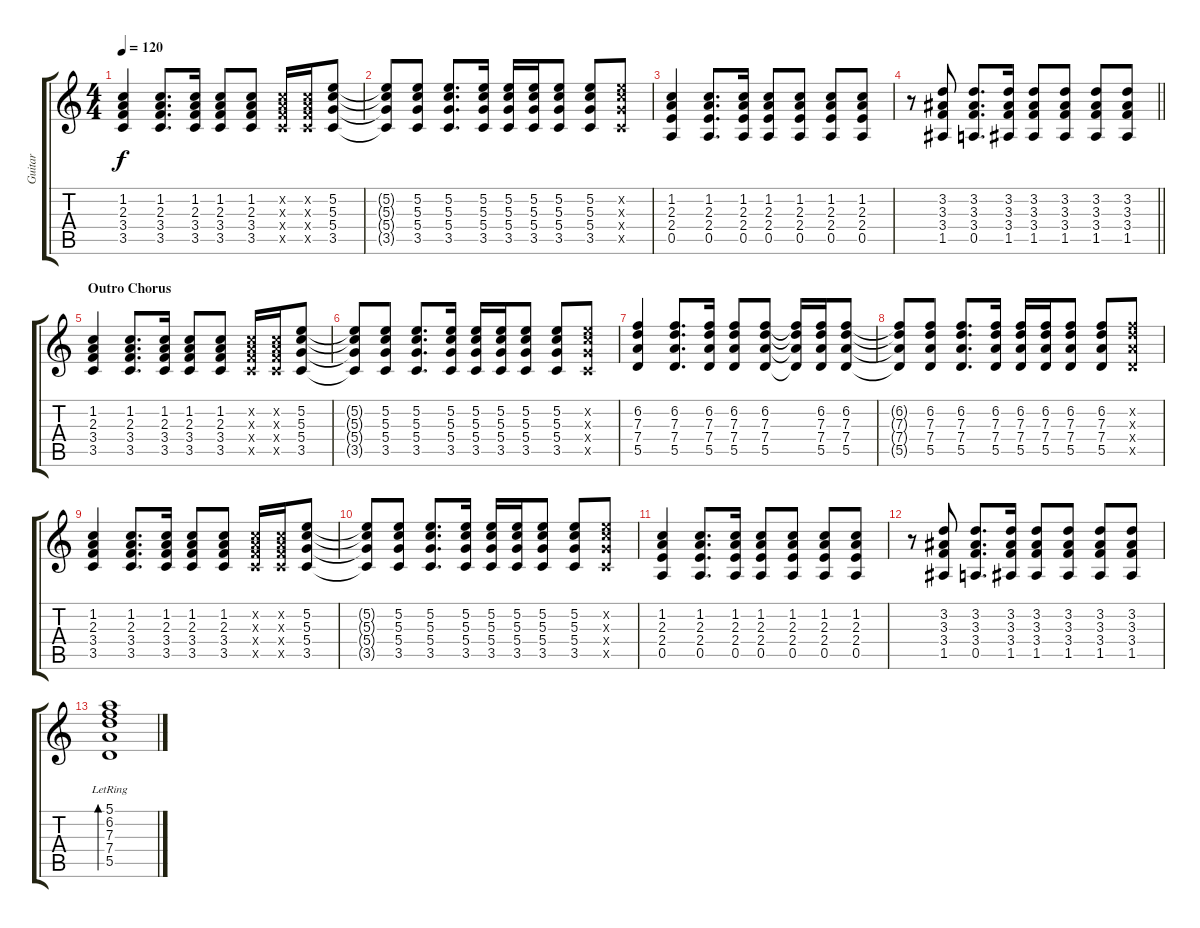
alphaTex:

\track ("Guitar" "Guitar") {instrument overdrivenguitar}
\staff {score tabs}
\tuning (E4 B3 G3 D3 A2 E2) {hide}
\ts (4 4)
\tempo 120
\clef g2
\ks c
(1.2 2.3 3.4 3.5).4{dy f} (1.2 2.3 3.4 3.5).8{d} (1.2 2.3 3.4 3.5).16 (1.2 2.3 3.4 3.5).8 (1.2 2.3 3.4 3.5).8 (1.2{x} 2.3{x} 3.4{x} 3.5{x}).16 (1.2{x} 2.3{x} 3.4{x} 3.5{x}).16 (5.2 5.3 5.4 3.5).8 |
(5.2{t} 5.3{t} 5.4{t} 3.5{t}).8 (5.2 5.3 5.4 3.5).8 (5.2 5.3 5.4 3.5).8{d} (5.2 5.3 5.4 3.5).16 (5.2 5.3 5.4 3.5).16 (5.2 5.3 5.4 3.5).16 (5.2 5.3 5.4 3.5).8 (5.2 5.3 5.4 3.5).8 (5.2{x} 5.3{x} 5.4{x} 3.5{x}).8 |
(1.2 2.3 2.4 0.5).4 (1.2 2.3 2.4 0.5).8{d} (1.2 2.3 2.4 0.5).16 (1.2 2.3 2.4 0.5).8 (1.2 2.3 2.4 0.5).8 (1.2 2.3 2.4 0.5).8 (1.2 2.3 2.4 0.5).8 |
\barLineRight lightlight
r.8 (3.2 3.3 3.4 1.5).8 (3.2 3.3 3.4 0.5).8{d} (3.2 3.3 3.4 1.5).16 (3.2 3.3 3.4 1.5).8 (3.2 3.3 3.4 1.5).8 (3.2 3.3 3.4 1.5).8 (3.2 3.3 3.4 1.5).8 |
\section ("" "Outro Chorus")
(1.2 2.3 3.4 3.5).4 (1.2 2.3 3.4 3.5).8{d} (1.2 2.3 3.4 3.5).16 (1.2 2.3 3.4 3.5).8 (1.2 2.3 3.4 3.5).8 (1.2{x} 2.3{x} 3.4{x} 3.5{x}).16 (1.2{x} 2.3{x} 3.4{x} 3.5{x}).16 (5.2 5.3 5.4 3.5).8 |
(5.2{t} 5.3{t} 5.4{t} 3.5{t}).8 (5.2 5.3 5.4 3.5).8 (5.2 5.3 5.4 3.5).8{d} (5.2 5.3 5.4 3.5).16 (5.2 5.3 5.4 3.5).16 (5.2 5.3 5.4 3.5).16 (5.2 5.3 5.4 3.5).8 (5.2 5.3 5.4 3.5).8 (5.2{x} 5.3{x} 5.4{x} 3.5{x}).8 |
(6.2 7.3 7.4 5.5).4 (6.2 7.3 7.4 5.5).8{d} (6.2 7.3 7.4 5.5).16 (6.2 7.3 7.4 5.5).8 (6.2 7.3 7.4 5.5).8 (6.2{t} 7.3{t} 7.4{t} 5.5{t}).16 (6.2 7.3 7.4 5.5).16 (6.2 7.3 7.4 5.5).8 |
(6.2{t} 7.3{t} 7.4{t} 5.5{t}).8 (6.2 7.3 7.4 5.5).8 (6.2 7.3 7.4 5.5).8{d} (6.2 7.3 7.4 5.5).16 (6.2 7.3 7.4 5.5).16 (6.2 7.3 7.4 5.5).16 (6.2 7.3 7.4 5.5).8 (6.2 7.3 7.4 5.5).8 (6.2{x} 7.3{x} 7.4{x} 5.5{x}).8 |
(1.2 2.3 3.4 3.5).4 (1.2 2.3 3.4 3.5).8{d} (1.2 2.3 3.4 3.5).16 (1.2 2.3 3.4 3.5).8 (1.2 2.3 3.4 3.5).8 (1.2{x} 2.3{x} 3.4{x} 3.5{x}).16 (1.2{x} 2.3{x} 3.4{x} 3.5{x}).16 (5.2 5.3 5.4 3.5).8 |
(5.2{t} 5.3{t} 5.4{t} 3.5{t}).8 (5.2 5.3 5.4 3.5).8 (5.2 5.3 5.4 3.5).8{d} (5.2 5.3 5.4 3.5).16 (5.2 5.3 5.4 3.5).16 (5.2 5.3 5.4 3.5).16 (5.2 5.3 5.4 3.5).8 (5.2 5.3 5.4 3.5).8 (5.2{x} 5.3{x} 5.4{x} 3.5{x}).8 |
(1.2 2.3 2.4 0.5).4 (1.2 2.3 2.4 0.5).8{d} (1.2 2.3 2.4 0.5).16 (1.2 2.3 2.4 0.5).8 (1.2 2.3 2.4 0.5).8 (1.2 2.3 2.4 0.5).8 (1.2 2.3 2.4 0.5).8 |
r.8 (3.2 3.3 3.4 1.5).8 (3.2 3.3 3.4 0.5).8{d} (3.2 3.3 3.4 1.5).16 (3.2 3.3 3.4 1.5).8 (3.2 3.3 3.4 1.5).8 (3.2 3.3 3.4 1.5).8 (3.2 3.3 3.4 1.5).8 |
(5.1 6.2 7.3 7.4 5.5{lr}).1{bd 240}
